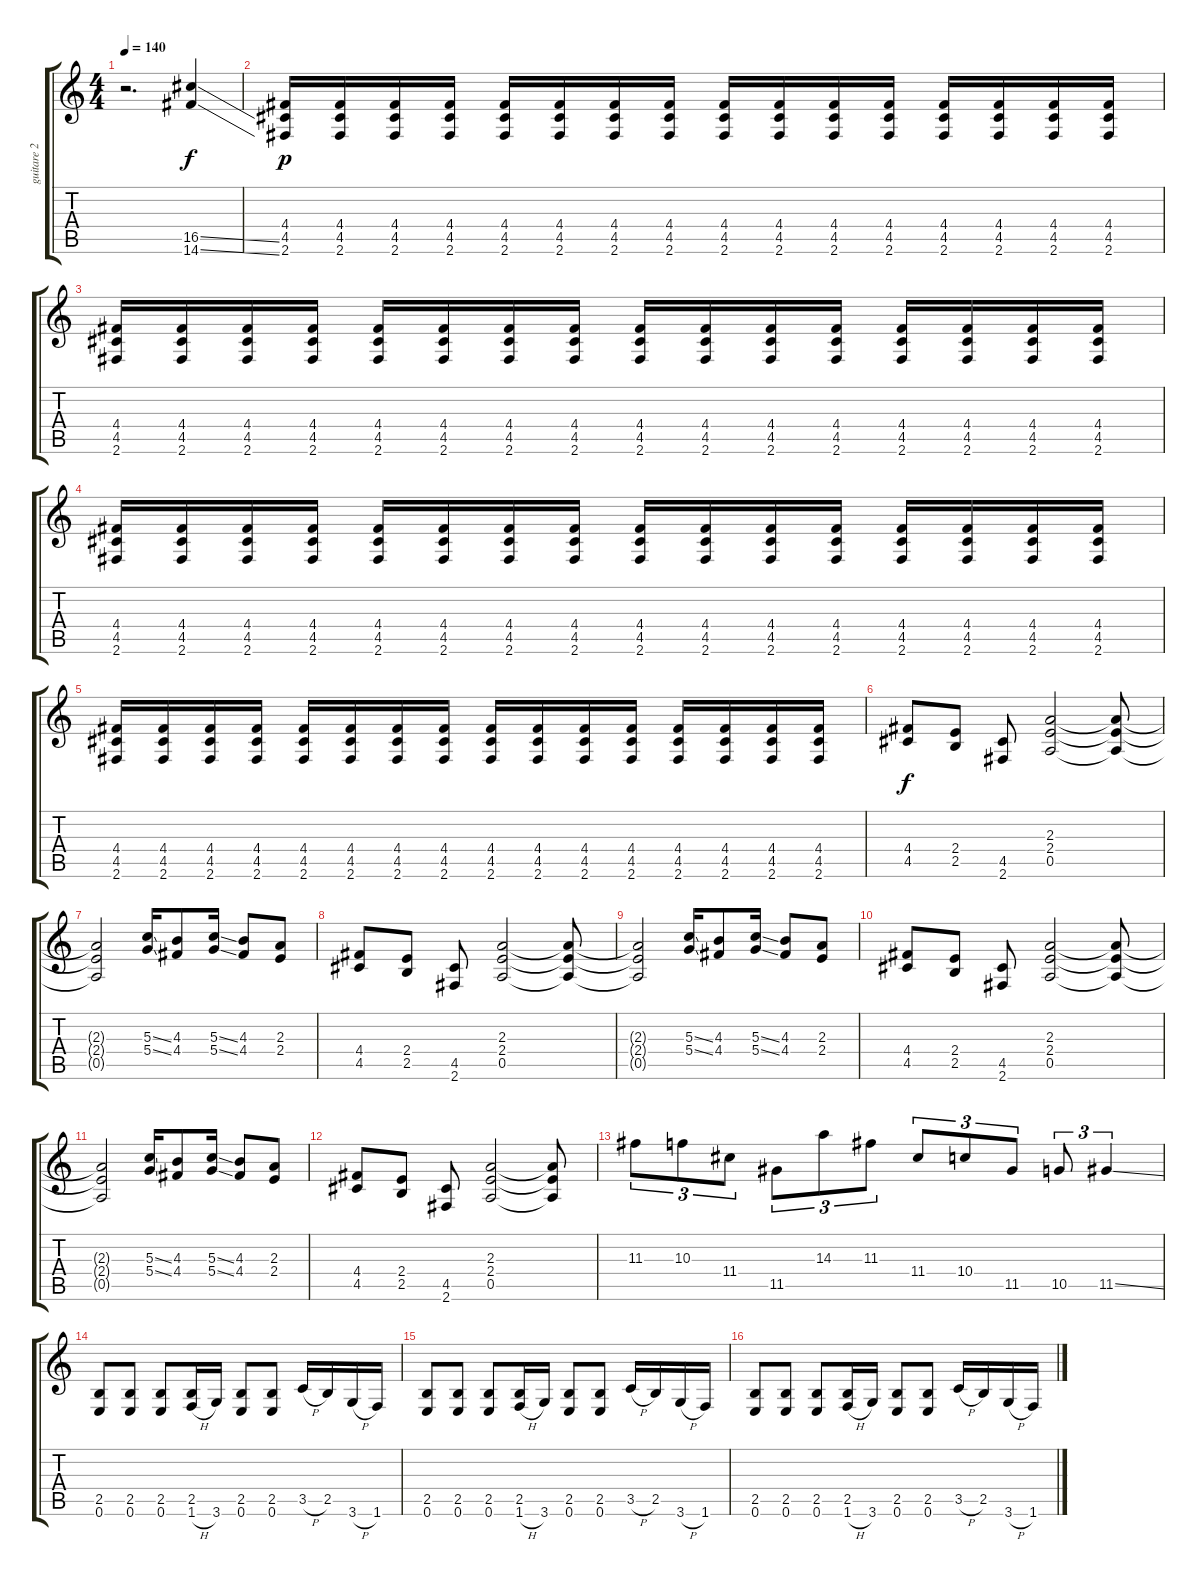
\track ("guitare 2" "guitare 2") {instrument overdrivenguitar}
\staff {score tabs}
\tuning (E4 B3 G3 D3 A2 E2) {hide}
\ts (4 4)
\tempo 140
\clef g2
\ks c
r.2{d dy f volume 16 instrument overdrivenguitar} (16.5{ss} 14.6{ss}).4 |
(4.4 4.5 2.6).16{dy p} (4.4 4.5 2.6).16 (4.4 4.5 2.6).16 (4.4 4.5 2.6).16 (4.4 4.5 2.6).16 (4.4 4.5 2.6).16 (4.4 4.5 2.6).16 (4.4 4.5 2.6).16 (4.4 4.5 2.6).16 (4.4 4.5 2.6).16 (4.4 4.5 2.6).16 (4.4 4.5 2.6).16 (4.4 4.5 2.6).16 (4.4 4.5 2.6).16 (4.4 4.5 2.6).16 (4.4 4.5 2.6).16 |
(4.4 4.5 2.6).16 (4.4 4.5 2.6).16 (4.4 4.5 2.6).16 (4.4 4.5 2.6).16 (4.4 4.5 2.6).16 (4.4 4.5 2.6).16 (4.4 4.5 2.6).16 (4.4 4.5 2.6).16 (4.4 4.5 2.6).16 (4.4 4.5 2.6).16 (4.4 4.5 2.6).16 (4.4 4.5 2.6).16 (4.4 4.5 2.6).16 (4.4 4.5 2.6).16 (4.4 4.5 2.6).16 (4.4 4.5 2.6).16 |
(4.4 4.5 2.6).16 (4.4 4.5 2.6).16 (4.4 4.5 2.6).16 (4.4 4.5 2.6).16 (4.4 4.5 2.6).16 (4.4 4.5 2.6).16 (4.4 4.5 2.6).16 (4.4 4.5 2.6).16 (4.4 4.5 2.6).16 (4.4 4.5 2.6).16 (4.4 4.5 2.6).16 (4.4 4.5 2.6).16 (4.4 4.5 2.6).16 (4.4 4.5 2.6).16 (4.4 4.5 2.6).16 (4.4 4.5 2.6).16 |
(4.4 4.5 2.6).16 (4.4 4.5 2.6).16 (4.4 4.5 2.6).16 (4.4 4.5 2.6).16 (4.4 4.5 2.6).16 (4.4 4.5 2.6).16 (4.4 4.5 2.6).16 (4.4 4.5 2.6).16 (4.4 4.5 2.6).16 (4.4 4.5 2.6).16 (4.4 4.5 2.6).16 (4.4 4.5 2.6).16 (4.4 4.5 2.6).16 (4.4 4.5 2.6).16 (4.4 4.5 2.6).16 (4.4 4.5 2.6).16 |
(4.4 4.5).8{dy f} (2.4 2.5).8 (4.5 2.6).8 (2.3 2.4 0.5).2 (2.3{t} 2.4{t} 0.5{t}).8 |
(2.3{t} 2.4{t} 0.5{t}).2 (5.3{ss} 5.4{ss}).16 (4.3 4.4).8 (5.3{ss} 5.4{ss}).16 (4.3 4.4).8 (2.3 2.4).8 |
(4.4 4.5).8 (2.4 2.5).8 (4.5 2.6).8 (2.3 2.4 0.5).2 (2.3{t} 2.4{t} 0.5{t}).8 |
(2.3{t} 2.4{t} 0.5{t}).2 (5.3{ss} 5.4{ss}).16 (4.3 4.4).8 (5.3{ss} 5.4{ss}).16 (4.3 4.4).8 (2.3 2.4).8 |
(4.4 4.5).8 (2.4 2.5).8 (4.5 2.6).8 (2.3 2.4 0.5).2 (2.3{t} 2.4{t} 0.5{t}).8 |
(2.3{t} 2.4{t} 0.5{t}).2 (5.3{ss} 5.4{ss}).16 (4.3 4.4).8 (5.3{ss} 5.4{ss}).16 (4.3 4.4).8 (2.3 2.4).8 |
(4.4 4.5).8 (2.4 2.5).8 (4.5 2.6).8 (2.3 2.4 0.5).2 (2.3{t} 2.4{t} 0.5{t}).8 |
11.3.8{tu (3 2)} 10.3.8{tu (3 2)} 11.4.8{tu (3 2)} 11.5.8{tu (3 2)} 14.3.8{tu (3 2)} 11.3.8{tu (3 2)} 11.4.8{tu (3 2)} 10.4.8{tu (3 2)} 11.5.8{tu (3 2)} 10.5.8{tu (3 2)} 11.5{ss}.4{tu (3 2)} |
(2.5 0.6).8 (2.5 0.6).8 (2.5 0.6).8 (2.5 1.6{h}).16 3.6.16 (2.5 0.6).8 (2.5 0.6).8 3.5{h}.16 2.5.16 3.6{h}.16 1.6.16 |
(2.5 0.6).8 (2.5 0.6).8 (2.5 0.6).8 (2.5 1.6{h}).16 3.6.16 (2.5 0.6).8 (2.5 0.6).8 3.5{h}.16 2.5.16 3.6{h}.16 1.6.16 |
(2.5 0.6).8 (2.5 0.6).8 (2.5 0.6).8 (2.5 1.6{h}).16 3.6.16 (2.5 0.6).8 (2.5 0.6).8 3.5{h}.16 2.5.16 3.6{h}.16 1.6.16
